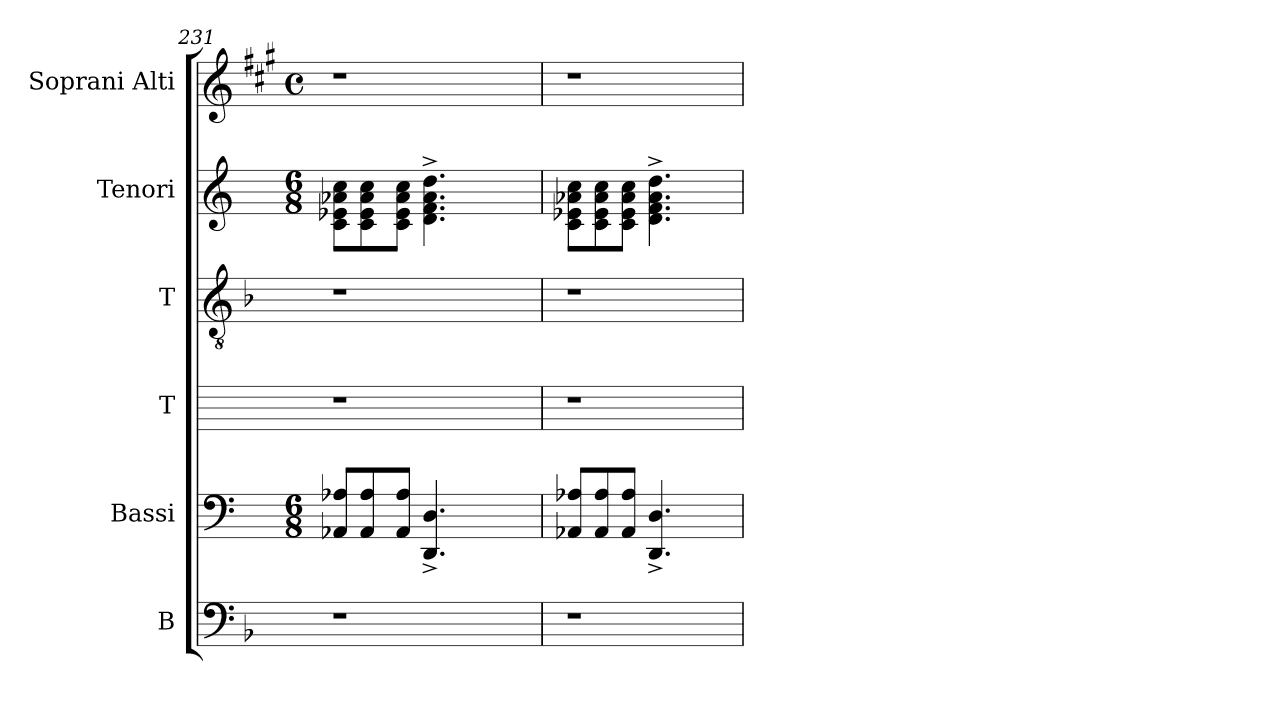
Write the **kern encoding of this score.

**kern	**kern	**kern	**kern	**kern	**kern
*part6	*part5	*part4	*part3	*part2	*part1
*staff6	*staff5	*staff4	*staff3	*staff2	*staff1
*I"B	*I"Bassi	*I"T	*I"T	*I"Tenori	*I"Soprani  Alti
*I'B	*I'B	*I'T	*I'T	*I'T	*I'S  A
!!LO:LB:g=z
*clefF4	*clefF4	*	*clefGv2	*clefG2	*clefG2
*k[b-]	*k[]	*	*k[b-]	*k[]	*k[f#c#g#]
*F:	*C:	*	*F:	*C:	*A:
*	*M6/8	*	*	*M6/8	*M4/4
*	*	*	*	*	*met(c)
=231	=231	=231	=231	=231	=231
*	*^	*	*	*^	*
1r	8A-X/ 8AA-X/L	8.ryy	1r	1r	8cc\ 8a-X\ 8e-X\ 8c\L	8.ryy	1r
.	8A-/ 8AA-/	.	.	.	8cc\ 8a-\ 8e-\ 8c\	.	.
.	.	2ryy	.	.	.	2ryy	.
.	8A-/ 8AA-/J	.	.	.	8cc\ 8a-\ 8e-\ 8c\J	.	.
!	!LO:N:vis=4.	!	!	!	!LO:N:vis=4.	!	!
.	4D/^> 4DD/^>	.	.	.	4dd\^< 4a-\^< 4f\^< 4d\^<	.	.
.	4.ryy	.	.	.	4.ryy	.	.
.	.	4ryy	.	.	.	4ryy	.
.	.	16ryy	.	.	.	16ryy	.
*	*v	*v	*	*	*v	*v	*
=232	=232	=232	=232	=232	=232
1r	8A-X/ 8AA-X/L	1r	1r	8cc\ 8a-X\ 8e-X\ 8c\L	1r
.	8A-/ 8AA-/	.	.	8cc\ 8a-\ 8e-\ 8c\	.
.	8A-/ 8AA-/J	.	.	8cc\ 8a-\ 8e-\ 8c\J	.
!	!LO:N:vis=4.	!	!	!LO:N:vis=4.	!
.	4D/^> 4DD/^>	.	.	4dd\^< 4a-\^< 4f\^< 4d\^<	.
.	4.ryy	.	.	4.ryy	.
=	=	=	=	=	=
*-	*-	*-	*-	*-	*-
